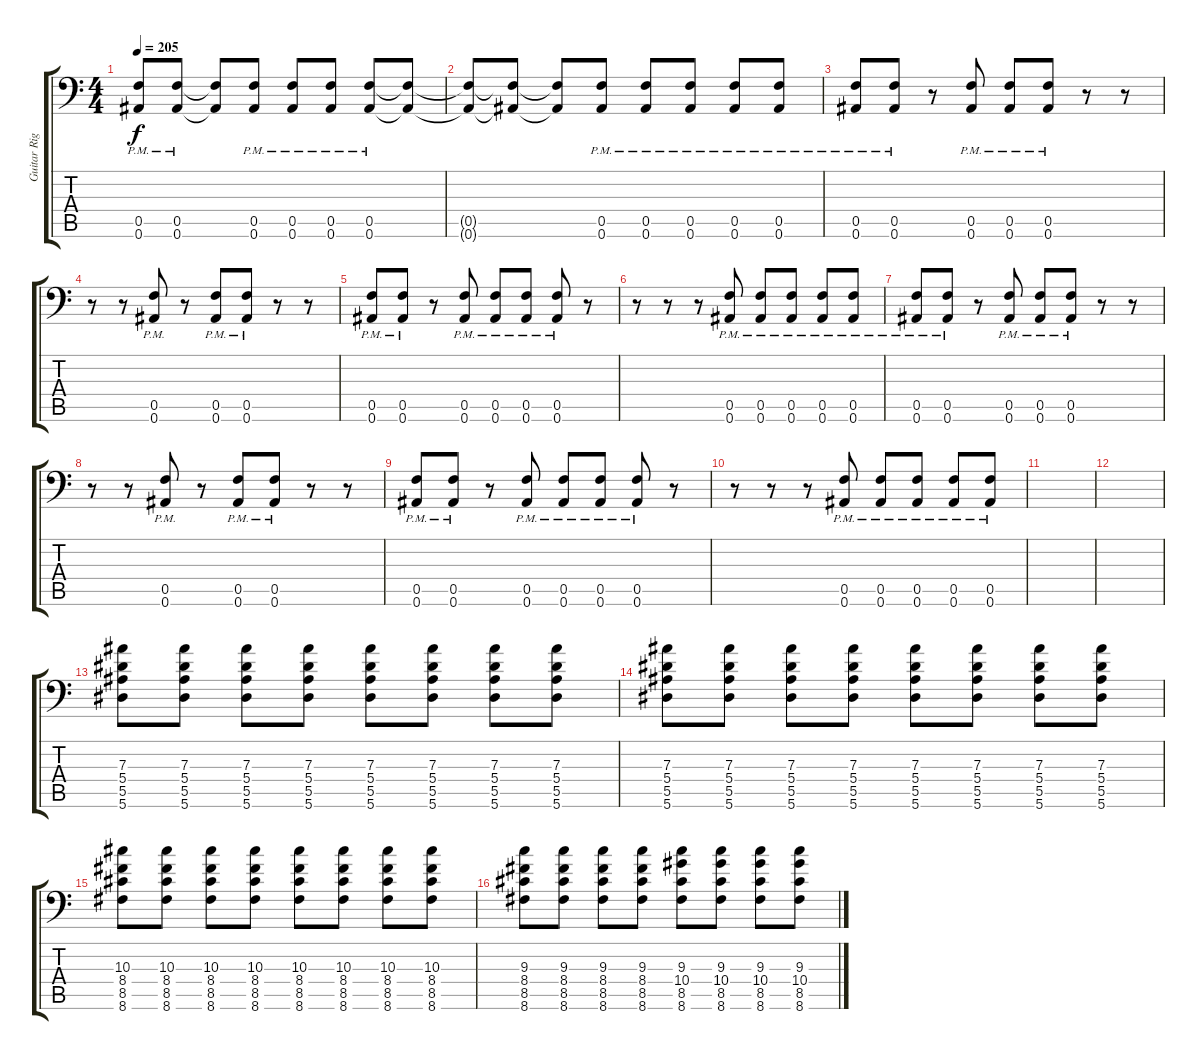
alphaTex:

\track ("Guitar Right" "Guitar Rig") {instrument distortionguitar}
\staff {score tabs}
\tuning (C4 G3 Eb3 Bb2 F2 Bb1) {hide}
\ts (4 4)
\tempo 205
\clef f4
\ks c
(0.5{pm} 0.6{pm}).8{dy f} (0.5{pm} 0.6{pm}).8 (0.5{t} 0.6{t}).8 (0.5{pm} 0.6{pm}).8 (0.5{pm} 0.6{pm}).8 (0.5{pm} 0.6{pm}).8 (0.5{pm} 0.6{pm}).8 (0.5{t} 0.6{t}).8 |
(0.5{t} 0.6{t}).8 (0.5{t} 0.6{t}).8 (0.5{t} 0.6{t}).8 (0.5{pm} 0.6{pm}).8 (0.5{pm} 0.6{pm}).8 (0.5{pm} 0.6{pm}).8 (0.5{pm} 0.6{pm}).8 (0.5{pm} 0.6{pm}).8 |
(0.5{pm} 0.6{pm}).8 (0.5{pm} 0.6{pm}).8 r.8 (0.5{pm} 0.6{pm}).8 (0.5{pm} 0.6{pm}).8 (0.5{pm} 0.6{pm}).8 r.8 r.8 |
r.8 r.8 (0.5{pm} 0.6{pm}).8 r.8 (0.5{pm} 0.6{pm}).8 (0.5{pm} 0.6{pm}).8 r.8 r.8 |
(0.5{pm} 0.6{pm}).8 (0.5{pm} 0.6{pm}).8 r.8 (0.5{pm} 0.6{pm}).8 (0.5{pm} 0.6{pm}).8 (0.5{pm} 0.6{pm}).8 (0.5{pm} 0.6{pm}).8 r.8 |
r.8 r.8 r.8 (0.5{pm} 0.6{pm}).8 (0.5{pm} 0.6{pm}).8 (0.5{pm} 0.6{pm}).8 (0.5{pm} 0.6{pm}).8 (0.5{pm} 0.6{pm}).8 |
(0.5{pm} 0.6{pm}).8 (0.5{pm} 0.6{pm}).8 r.8 (0.5{pm} 0.6{pm}).8 (0.5{pm} 0.6{pm}).8 (0.5{pm} 0.6{pm}).8 r.8 r.8 |
r.8 r.8 (0.5{pm} 0.6{pm}).8 r.8 (0.5{pm} 0.6{pm}).8 (0.5{pm} 0.6{pm}).8 r.8 r.8 |
(0.5{pm} 0.6{pm}).8 (0.5{pm} 0.6{pm}).8 r.8 (0.5{pm} 0.6{pm}).8 (0.5{pm} 0.6{pm}).8 (0.5{pm} 0.6{pm}).8 (0.5{pm} 0.6{pm}).8 r.8 |
r.8 r.8 r.8 (0.5{pm} 0.6{pm}).8 (0.5{pm} 0.6{pm}).8 (0.5{pm} 0.6{pm}).8 (0.5{pm} 0.6{pm}).8 (0.5{pm} 0.6{pm}).8 |
|
|
(7.3 5.4 5.5 5.6).8 (7.3 5.4 5.5 5.6).8 (7.3 5.4 5.5 5.6).8 (7.3 5.4 5.5 5.6).8 (7.3 5.4 5.5 5.6).8 (7.3 5.4 5.5 5.6).8 (7.3 5.4 5.5 5.6).8 (7.3 5.4 5.5 5.6).8 |
(7.3 5.4 5.5 5.6).8 (7.3 5.4 5.5 5.6).8 (7.3 5.4 5.5 5.6).8 (7.3 5.4 5.5 5.6).8 (7.3 5.4 5.5 5.6).8 (7.3 5.4 5.5 5.6).8 (7.3 5.4 5.5 5.6).8 (7.3 5.4 5.5 5.6).8 |
(10.3 8.4 8.5 8.6).8 (10.3 8.4 8.5 8.6).8 (10.3 8.4 8.5 8.6).8 (10.3 8.4 8.5 8.6).8 (10.3 8.4 8.5 8.6).8 (10.3 8.4 8.5 8.6).8 (10.3 8.4 8.5 8.6).8 (10.3 8.4 8.5 8.6).8 |
(9.3 8.4 8.5 8.6).8 (9.3 8.4 8.5 8.6).8 (9.3 8.4 8.5 8.6).8 (9.3 8.4 8.5 8.6).8 (9.3 10.4 8.5 8.6).8 (9.3 10.4 8.5 8.6).8 (9.3 10.4 8.5 8.6).8 (9.3 10.4 8.5 8.6).8
